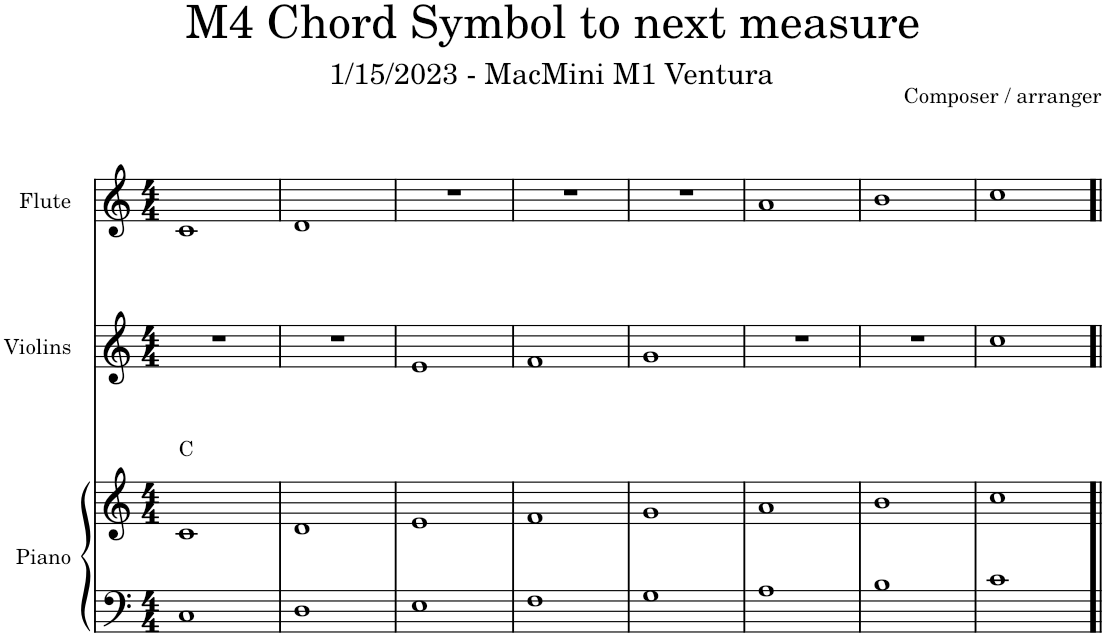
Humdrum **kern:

**kern	**kern	**harte	**kern	**kern
*part3	*part3	*part3	*part2	*part1
*staff4	*staff3	*	*staff2	*staff1
*I"Piano	*	*	*I"Violins	*I"Flute
*I'Pno.	*	*	*I'Vlns.	*I'Fl.
*clefF4	*clefG2	*	*clefG2	*clefG2
*k[]	*k[]	*	*k[]	*k[]
*M4/4	*M4/4	*	*M4/4	*M4/4
=1	=1	=1	=1	=1
1C	1c	C:maj	1r	1c
=2	=2	=2	=2	=2
1D	1d	.	1r	1d
=3	=3	=3	=3	=3
1E	1e	.	1e	1r
=4	=4	=4	=4	=4
1F	1f	.	1f	1r
=5	=5	=5	=5	=5
1G	1g	.	1g	1r
=6	=6	=6	=6	=6
1A	1a	.	1r	1a
=7	=7	=7	=7	=7
1B	1b	.	1r	1b
=8	=8	=8	=8	=8
1c	1cc	.	1cc	1cc
=!|	=!|	=!|	=!|	=!|
*-	*-	*-	*-	*-
